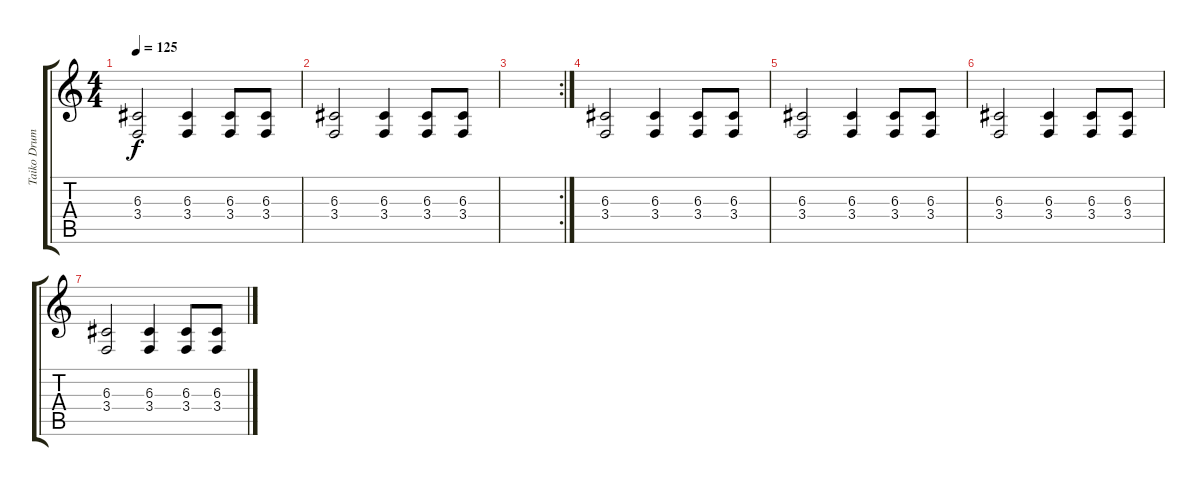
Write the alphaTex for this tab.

\track ("Taiko Drum" "Taiko Drum") {instrument taikodrum}
\staff {score tabs}
\tuning (E4 B3 G3 D3 A2 E2) {hide}
\ts (4 4)
\tempo 125
\clef g2
\ks c
(6.3 3.4).2{dy f} (6.3 3.4).4 (6.3 3.4).8 (6.3 3.4).8 |
(6.3 3.4).2 (6.3 3.4).4 (6.3 3.4).8 (6.3 3.4).8 |
\rc 2
|
(6.3 3.4).2 (6.3 3.4).4 (6.3 3.4).8 (6.3 3.4).8 |
(6.3 3.4).2 (6.3 3.4).4 (6.3 3.4).8 (6.3 3.4).8 |
(6.3 3.4).2 (6.3 3.4).4 (6.3 3.4).8 (6.3 3.4).8 |
(6.3 3.4).2 (6.3 3.4).4 (6.3 3.4).8 (6.3 3.4).8
